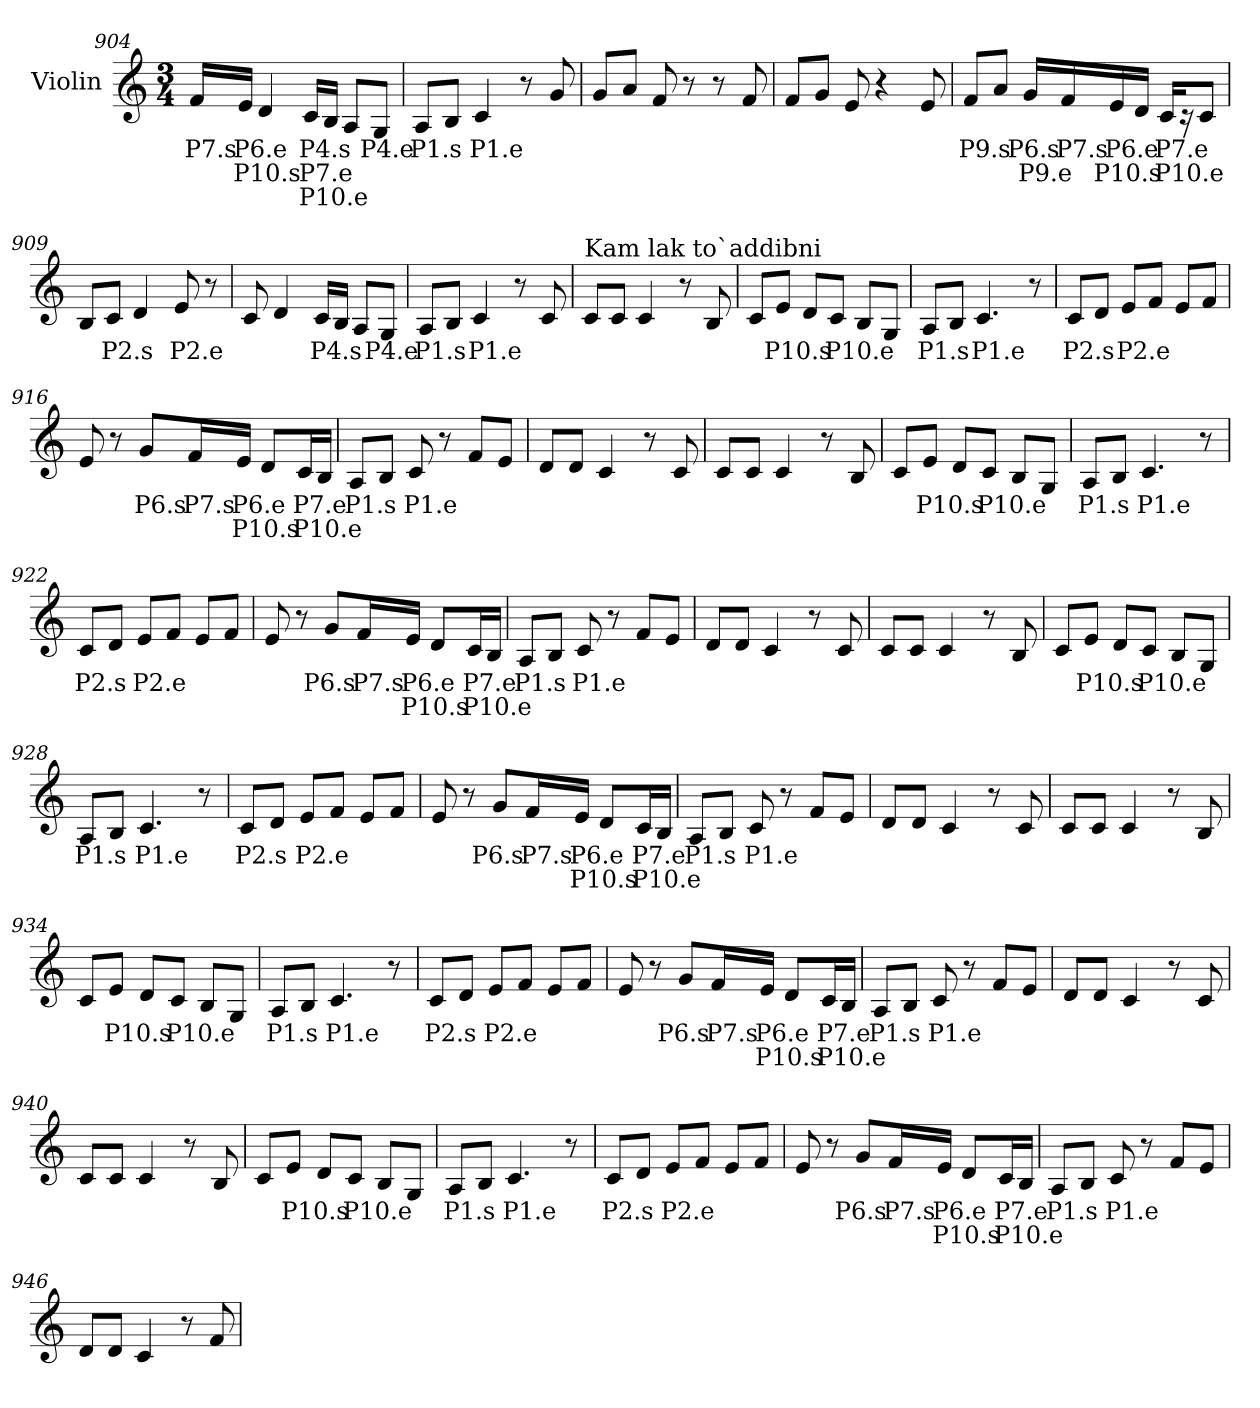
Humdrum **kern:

**kern	**text	**text	**text
*part1	*part1	*part1	*part1
*staff1	*staff1	*staff1	*staff1
*I"Violin	*	*	*
!!LO:LB:g=z
*clefG2	*	*	*
*k[]	*	*	*
*C:	*	*	*
*M3/4	*	*	*
=904	=904	=904	=904
16fi/LL	P7.s	.	.
16ei/JJ	P6.e	P10.s	.
4di/	.	.	.
16ci/LL	P4.s	P7.e	P10.e
16Bi/JJ	.	.	.
8Ai/L	.	.	.
8Gi/J	P4.e	.	.
=905	=905	=905	=905
8Ai/L	P1.s	.	.
8Bi/J	.	.	.
4ci/	P1.e	.	.
8r	.	.	.
8g/	.	.	.
=906	=906	=906	=906
8g/L	.	.	.
8a/J	.	.	.
8f/	.	.	.
8r	.	.	.
8r	.	.	.
8f/	.	.	.
=907	=907	=907	=907
8f/L	.	.	.
8g/J	.	.	.
8e/	.	.	.
4r	.	.	.
8e/	.	.	.
=908	=908	=908	=908
8fi/L	P9.s	.	.
8ai/J	.	.	.
16gi/LL	P6.s	P9.e	.
16fi/	P7.s	.	.
16ei/	P6.e	P10.s	.
16di/JJ	.	.	.
16ci/KL	P7.e	P10.e	.
16r	.	.	.
8c/J	.	.	.
!!LO:LB:g=z
=909	=909	=909	=909
8B/L	.	.	.
8ci/J	P2.s	.	.
4di/	.	.	.
8ei/	P2.e	.	.
8r	.	.	.
=910	=910	=910	=910
8c/	.	.	.
4d/	.	.	.
16ci/LL	P4.s	.	.
16Bi/JJ	.	.	.
8Ai/L	.	.	.
8Gi/J	P4.e	.	.
=911	=911	=911	=911
8Ai/L	P1.s	.	.
8Bi/J	.	.	.
4ci/	P1.e	.	.
8r	.	.	.
8c/	.	.	.
=912	=912	=912	=912
!LO:TX:a:t=Kam lak to`addibni	!	!	!
8c/L	.	.	.
8c/J	.	.	.
4c/	.	.	.
8r	.	.	.
8B/	.	.	.
=913	=913	=913	=913
8c/L	.	.	.
8ei/J	P10.s	.	.
8di/L	.	.	.
8ci/J	P10.e	.	.
8B/L	.	.	.
8G/J	.	.	.
=914	=914	=914	=914
8Ai/L	P1.s	.	.
8Bi/J	.	.	.
4.ci/	P1.e	.	.
8r	.	.	.
!!LO:PB:g=z
=915	=915	=915	=915
8ci/L	P2.s	.	.
8di/J	.	.	.
8ei/L	P2.e	.	.
8f/J	.	.	.
8e/L	.	.	.
8f/J	.	.	.
=916	=916	=916	=916
8e/	.	.	.
8r	.	.	.
8gi/L	P6.s	.	.
16fi/L	P7.s	.	.
16ei/JJ	P6.e	P10.s	.
8di/L	.	.	.
16ci/L	P7.e	P10.e	.
16B/JJ	.	.	.
=917	=917	=917	=917
8Ai/L	P1.s	.	.
8Bi/J	.	.	.
8ci/	P1.e	.	.
8r	.	.	.
8f/L	.	.	.
8e/J	.	.	.
=918	=918	=918	=918
8d/L	.	.	.
8d/J	.	.	.
4c/	.	.	.
8r	.	.	.
8c/	.	.	.
=919	=919	=919	=919
8c/L	.	.	.
8c/J	.	.	.
4c/	.	.	.
8r	.	.	.
8B/	.	.	.
=920	=920	=920	=920
8c/L	.	.	.
8ei/J	P10.s	.	.
8di/L	.	.	.
8ci/J	P10.e	.	.
8B/L	.	.	.
8G/J	.	.	.
!!LO:LB:g=z
=921	=921	=921	=921
8Ai/L	P1.s	.	.
8Bi/J	.	.	.
4.ci/	P1.e	.	.
8r	.	.	.
=922	=922	=922	=922
8ci/L	P2.s	.	.
8di/J	.	.	.
8ei/L	P2.e	.	.
8f/J	.	.	.
8e/L	.	.	.
8f/J	.	.	.
=923	=923	=923	=923
8e/	.	.	.
8r	.	.	.
8gi/L	P6.s	.	.
16fi/L	P7.s	.	.
16ei/JJ	P6.e	P10.s	.
8di/L	.	.	.
16ci/L	P7.e	P10.e	.
16B/JJ	.	.	.
=924	=924	=924	=924
8Ai/L	P1.s	.	.
8Bi/J	.	.	.
8ci/	P1.e	.	.
8r	.	.	.
8f/L	.	.	.
8e/J	.	.	.
=925	=925	=925	=925
8d/L	.	.	.
8d/J	.	.	.
4c/	.	.	.
8r	.	.	.
8c/	.	.	.
=926	=926	=926	=926
8c/L	.	.	.
8c/J	.	.	.
4c/	.	.	.
8r	.	.	.
8B/	.	.	.
!!LO:LB:g=z
=927	=927	=927	=927
8c/L	.	.	.
8ei/J	P10.s	.	.
8di/L	.	.	.
8ci/J	P10.e	.	.
8B/L	.	.	.
8G/J	.	.	.
=928	=928	=928	=928
8Ai/L	P1.s	.	.
8Bi/J	.	.	.
4.ci/	P1.e	.	.
8r	.	.	.
=929	=929	=929	=929
8ci/L	P2.s	.	.
8di/J	.	.	.
8ei/L	P2.e	.	.
8f/J	.	.	.
8e/L	.	.	.
8f/J	.	.	.
=930	=930	=930	=930
8e/	.	.	.
8r	.	.	.
8gi/L	P6.s	.	.
16fi/L	P7.s	.	.
16ei/JJ	P6.e	P10.s	.
8di/L	.	.	.
16ci/L	P7.e	P10.e	.
16B/JJ	.	.	.
=931	=931	=931	=931
8Ai/L	P1.s	.	.
8Bi/J	.	.	.
8ci/	P1.e	.	.
8r	.	.	.
8f/L	.	.	.
8e/J	.	.	.
=932	=932	=932	=932
8d/L	.	.	.
8d/J	.	.	.
4c/	.	.	.
8r	.	.	.
8c/	.	.	.
!!LO:LB:g=z
=933	=933	=933	=933
8c/L	.	.	.
8c/J	.	.	.
4c/	.	.	.
8r	.	.	.
8B/	.	.	.
=934	=934	=934	=934
8c/L	.	.	.
8ei/J	P10.s	.	.
8di/L	.	.	.
8ci/J	P10.e	.	.
8B/L	.	.	.
8G/J	.	.	.
=935	=935	=935	=935
8Ai/L	P1.s	.	.
8Bi/J	.	.	.
4.ci/	P1.e	.	.
8r	.	.	.
=936	=936	=936	=936
8ci/L	P2.s	.	.
8di/J	.	.	.
8ei/L	P2.e	.	.
8f/J	.	.	.
8e/L	.	.	.
8f/J	.	.	.
=937	=937	=937	=937
8e/	.	.	.
8r	.	.	.
8gi/L	P6.s	.	.
16fi/L	P7.s	.	.
16ei/JJ	P6.e	P10.s	.
8di/L	.	.	.
16ci/L	P7.e	P10.e	.
16B/JJ	.	.	.
=938	=938	=938	=938
8Ai/L	P1.s	.	.
8Bi/J	.	.	.
8ci/	P1.e	.	.
8r	.	.	.
8f/L	.	.	.
8e/J	.	.	.
!!LO:LB:g=z
=939	=939	=939	=939
8d/L	.	.	.
8d/J	.	.	.
4c/	.	.	.
8r	.	.	.
8c/	.	.	.
=940	=940	=940	=940
8c/L	.	.	.
8c/J	.	.	.
4c/	.	.	.
8r	.	.	.
8B/	.	.	.
=941	=941	=941	=941
8c/L	.	.	.
8ei/J	P10.s	.	.
8di/L	.	.	.
8ci/J	P10.e	.	.
8B/L	.	.	.
8G/J	.	.	.
=942	=942	=942	=942
8Ai/L	P1.s	.	.
8Bi/J	.	.	.
4.ci/	P1.e	.	.
8r	.	.	.
=943	=943	=943	=943
8ci/L	P2.s	.	.
8di/J	.	.	.
8ei/L	P2.e	.	.
8f/J	.	.	.
8e/L	.	.	.
8f/J	.	.	.
=944	=944	=944	=944
8e/	.	.	.
8r	.	.	.
8gi/L	P6.s	.	.
16fi/L	P7.s	.	.
16ei/JJ	P6.e	P10.s	.
8di/L	.	.	.
16ci/L	P7.e	P10.e	.
16B/JJ	.	.	.
!!LO:LB:g=z
=945	=945	=945	=945
8Ai/L	P1.s	.	.
8Bi/J	.	.	.
8ci/	P1.e	.	.
8r	.	.	.
8f/L	.	.	.
8e/J	.	.	.
=946	=946	=946	=946
8d/L	.	.	.
8d/J	.	.	.
4c/	.	.	.
8r	.	.	.
8f/	.	.	.
=	=	=	=
*-	*-	*-	*-
